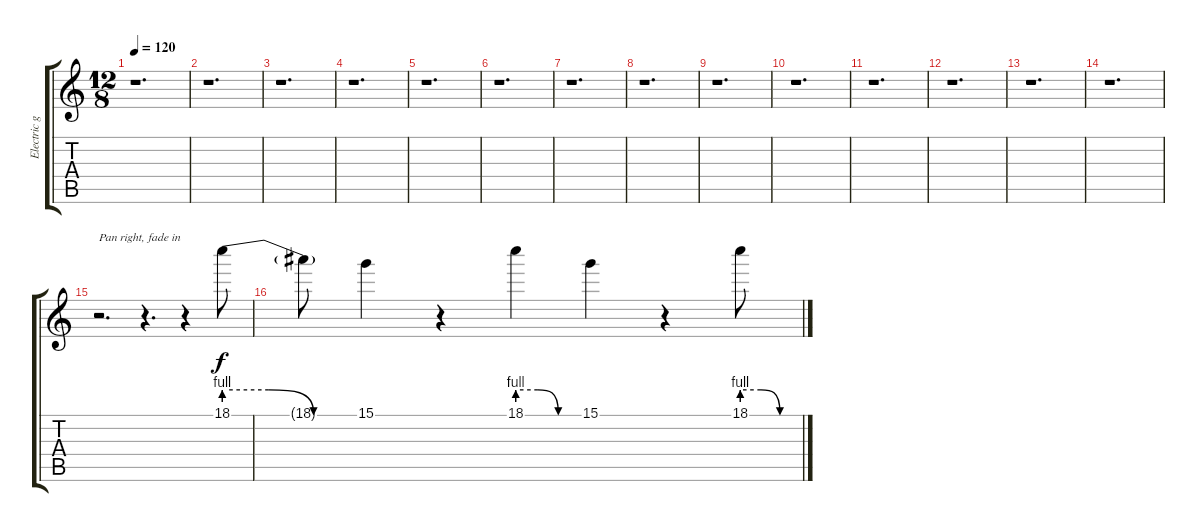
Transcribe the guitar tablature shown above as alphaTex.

\track ("Electric guitar 6" "Electric g") {instrument overdrivenguitar}
\staff {score tabs}
\tuning (E4 B3 G3 D3 A2 E2) {hide}
\ts (12 8)
\tempo 120
\clef g2
\ks c
r.1{d dy f} |
r.1{d} |
r.1{d} |
r.1{d} |
r.1{d} |
r.1{d} |
r.1{d} |
r.1{d} |
r.1{d} |
r.1{d} |
r.1{d} |
r.1{d} |
r.1{d} |
r.1{d} |
r.2{d txt "Pan right, fade in"} r.4{d} r.4 18.1{be (custom 0 4 20 4 40 0 60 0)}.8 |
18.1{t}.8 15.1.4 r.4 18.1{be (custom 0 4 20 4 40 0 60 0)}.4 15.1.4 r.4 18.1{be (custom 0 4 20 4 40 0 60 0)}.8
